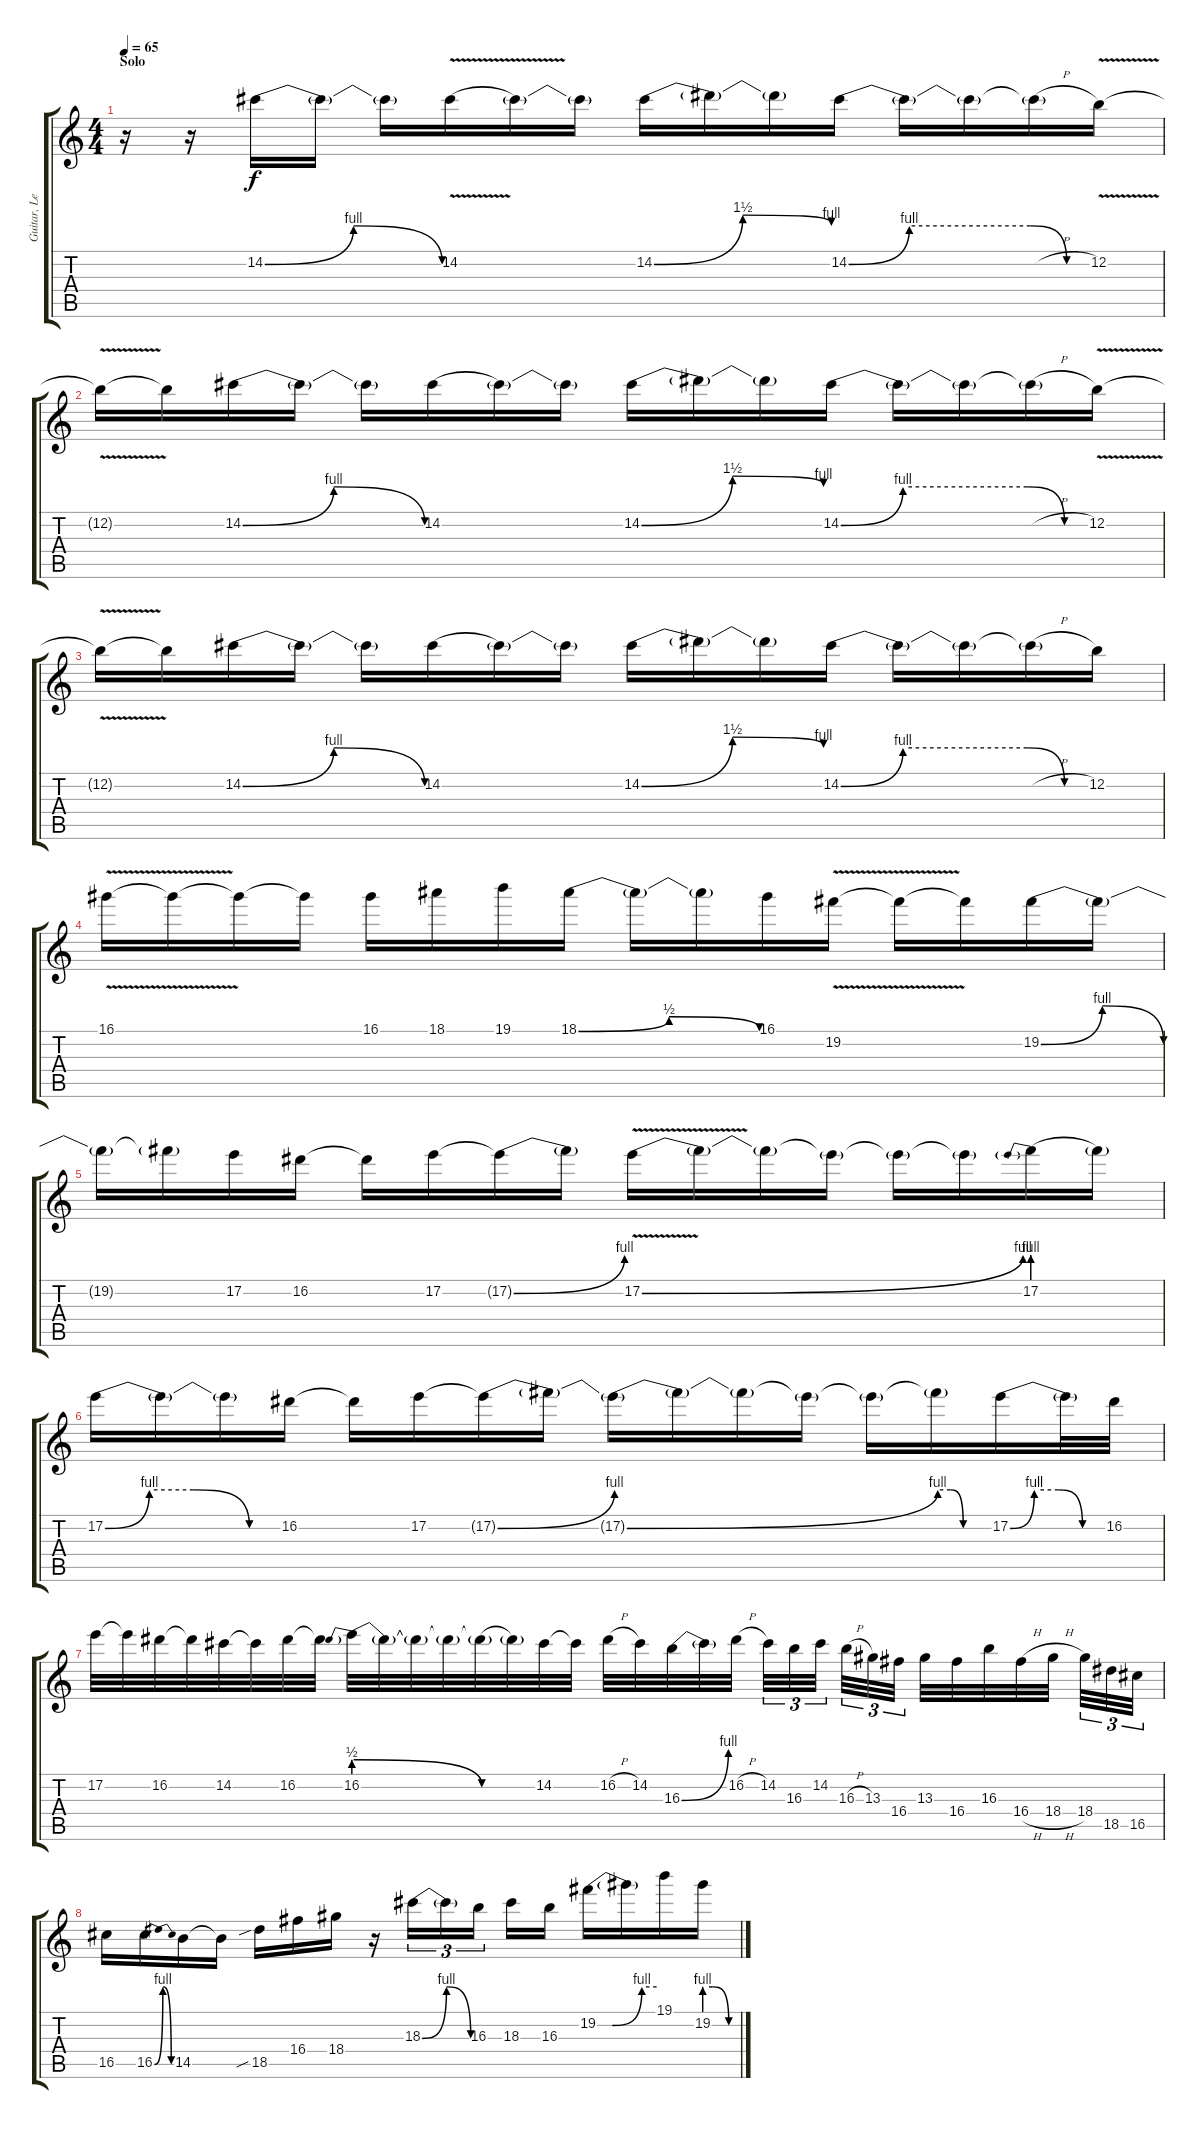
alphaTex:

\track ("Guitar, Lead" "Guitar, Le") {instrument overdrivenguitar}
\staff {score tabs}
\tuning (E4 B3 G3 D3 A2 E2) {hide}
\ts (4 4)
\section ("" "Solo")
\tempo 65
\clef g2
\ks c
r.16{dy f} r.16 14.2{be (bendrelease 0 0 15 4 45 4 60 0)}.16 14.2{t}.16 14.2{t}.16 14.2{be (hold 0 0 60 0) v}.16 14.2{t}.16 14.2{t}.16 14.2{be (bendrelease 0 0 5 6 50 6 60 4)}.16 14.2{t}.16 14.2{t}.16 14.2{be (custom 0 0 15 4 45 4 54 0 60 0)}.16 14.2{t}.16 14.2{t}.16 14.2{h t}.16 12.2{v}.16 |
12.2{t}.16 12.2{t}.16 14.2{be (bendrelease 0 0 15 4 45 4 60 0)}.16 14.2{t}.16 14.2{t}.16 14.2{be (hold 0 0 60 0)}.16 14.2{t}.16 14.2{t}.16 14.2{be (bendrelease 0 0 5 6 50 6 60 4)}.16 14.2{t}.16 14.2{t}.16 14.2{be (custom 0 0 15 4 45 4 54 0 60 0)}.16 14.2{t}.16 14.2{t}.16 14.2{h t}.16 12.2{v}.16 |
12.2{t}.16 12.2{t}.16 14.2{be (bendrelease 0 0 15 4 45 4 60 0)}.16 14.2{t}.16 14.2{t}.16 14.2{be (hold 0 0 60 0)}.16 14.2{t}.16 14.2{t}.16 14.2{be (bendrelease 0 0 5 6 50 6 60 4)}.16 14.2{t}.16 14.2{t}.16 14.2{be (custom 0 0 15 4 45 4 54 0 60 0)}.16 14.2{t}.16 14.2{t}.16 14.2{h t}.16 12.2.16 |
16.1{v}.16 16.1{t}.16 16.1{t}.16 16.1{t}.16 16.1.16 18.1.16 19.1.16 18.1{be (bendrelease 0 0 15 2 40 2 60 0)}.16 18.1{t}.16 18.1{t}.16 16.1.16 19.2{v}.16 19.2{t}.16 19.2{t}.16 19.2{be (bendrelease 0 0 15 4 45 4 60 0)}.16 19.2{t}.16 |
19.2{t}.16 19.2{be (hold 0 0 60 0) t}.16 17.2.16 16.2.16 16.2{t}.16 17.2.16 17.2{be (bend 0 0 60 4) t}.16 17.2{t}.16 17.2{be (bend 0 0 60 4) v}.16 17.2{t}.16 17.2{t}.16 17.2{t}.16 17.2{t}.16 17.2{t}.16 17.2{be (prebend 0 4 60 4)}.16 17.2{t}.16 |
17.2{be (custom 0 0 15 4 30 4 49 0 60 0)}.16 17.2{t}.16 17.2{t}.16 16.2.16 16.2{t}.16 17.2.16 17.2{be (bend 0 0 60 4) t}.16 17.2{t}.16 17.2{be (bend 0 0 60 4) t}.16 17.2{t}.16 17.2{t}.16 17.2{t}.16 17.2{t}.16 17.2{be (custom 0 4 15 4 30 0 60 0) t}.16 17.2{be (custom 0 0 15 4 30 4 45 0 60 0)}.16 17.2{t}.32 16.2.32 |
17.2.32 17.2{t}.32 16.2.32 16.2{t}.32 14.2.32 14.2{t}.32 16.2.32 16.2{t}.32 16.2{be (prebendrelease 0 2 60 0)}.32 16.2{t}.32 16.2{t}.32 16.2{t}.32 16.2{be (hold 0 0 60 0) t}.32 16.2{t}.32 14.2.32 14.2{t}.32 16.2{h}.32 14.2.32 16.3{be (bend 0 0 60 4)}.32 16.3{t}.32 16.2{h}.32{beam splitsecondary} 14.2.32{tu (3 2)} 16.3.32{tu (3 2)} 14.2.32{tu (3 2) beam splitsecondary} 16.3{h}.32{tu (3 2)} 13.3.32{tu (3 2)} 16.4.32{tu (3 2) beam splitsecondary} 13.3.32 16.4.32 16.3.32 16.4{h}.32 18.4{h}.32{beam splitsecondary} 18.4.32{tu (3 2)} 18.5.32{tu (3 2)} 16.5.32{tu (3 2)} |
16.5.16 16.5{be (bendrelease 0 0 30 4 30 4 60 0)}.16 14.5.16 14.5{t}.16 18.5{sib}.16 16.4.16 18.4.16 r.16 18.3{be (bendrelease 0 0 15 4 15 4 60 0)}.16{tu (3 2)} 18.3{t}.16{tu (3 2)} 16.3.16{tu (3 2) beam splitsecondary} 18.3.16 16.3.16 19.2{be (custom 0 0 15 0 45 4 60 4)}.16 19.2{t}.16 19.1.16 19.2{be (custom 0 4 15 4 45 0 60 0)}.16
